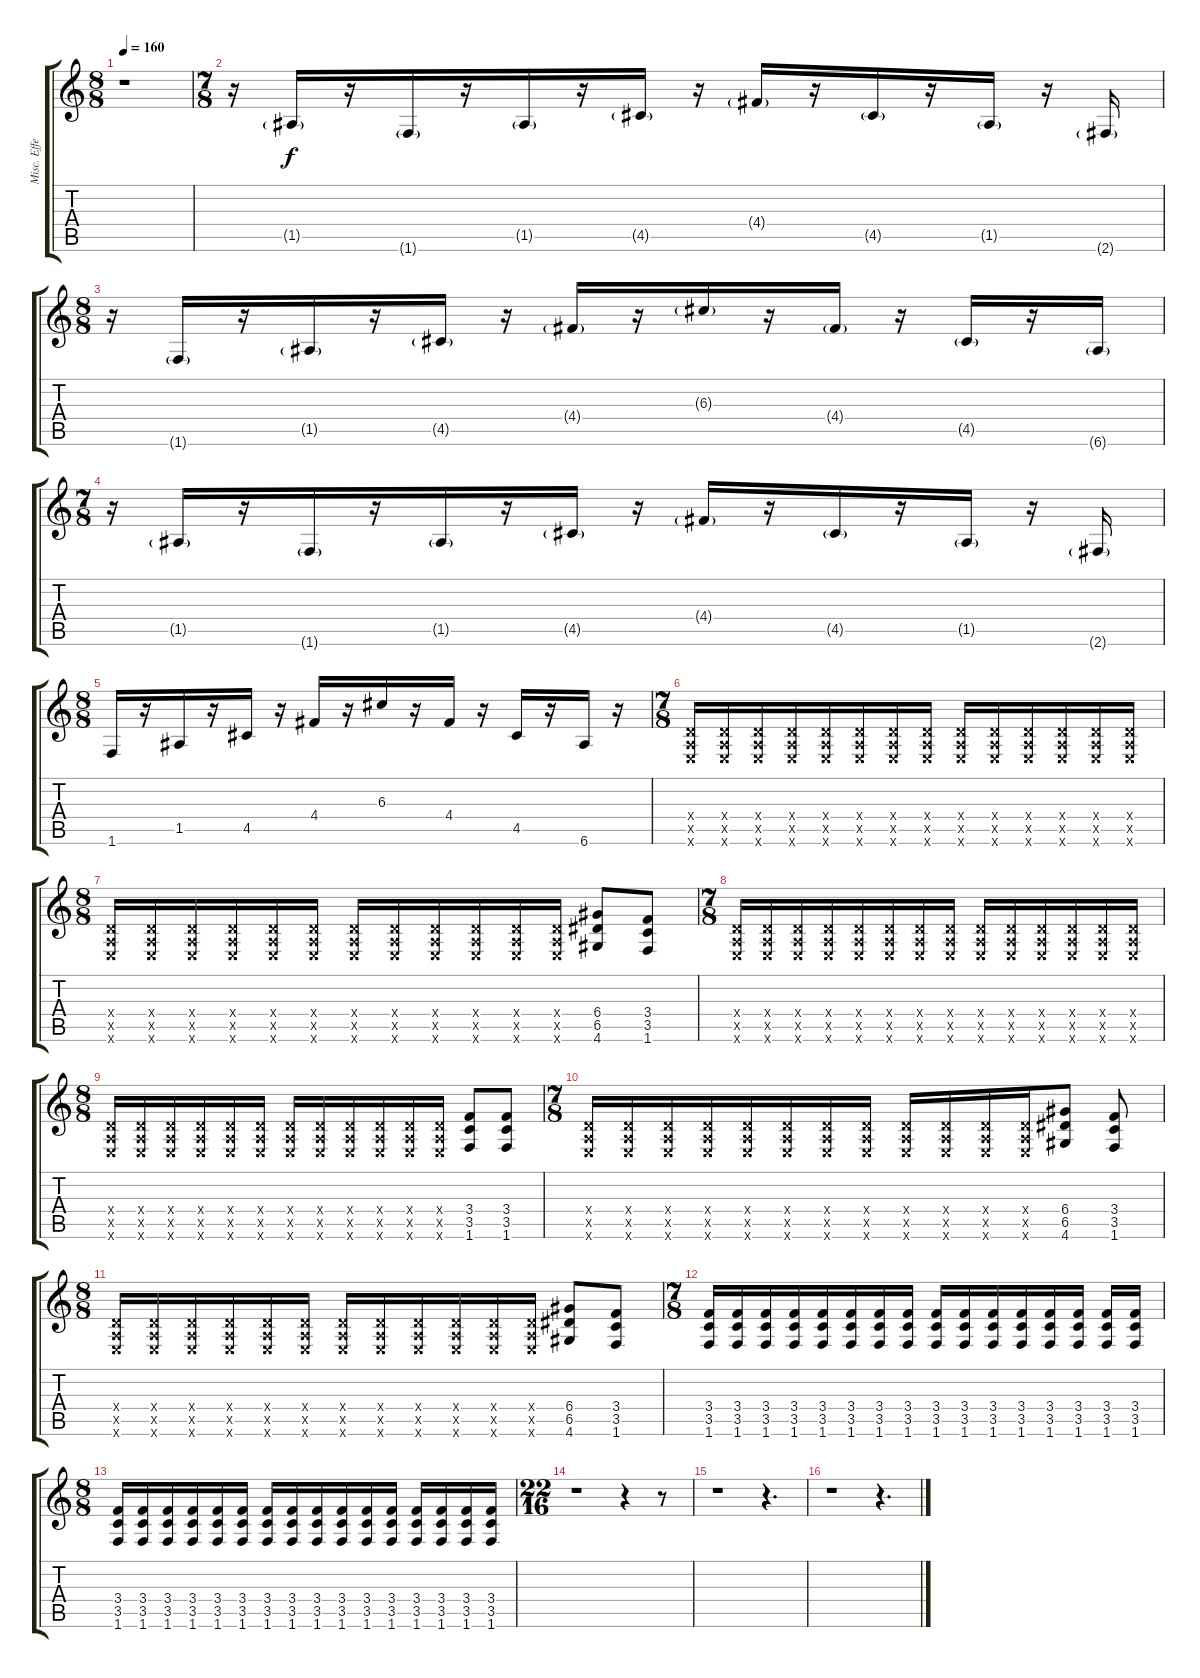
\track ("Misc. Effects" "Misc. Effe") {instrument distortionguitar}
\staff {score tabs}
\tuning (E4 B3 G3 D3 A2 E2) {hide}
\ts (8 8)
\tempo 160
\clef g2
\ks c
r.1{dy f} |
\ts (7 8)
r.16 1.5{g}.16 r.16 1.6{g}.16 r.16 1.5{g}.16 r.16 4.5{g}.16 r.16 4.4{g}.16 r.16 4.5{g}.16 r.16 1.5{g}.16 r.16 2.6{g}.16 |
\ts (8 8)
r.16 1.6{g}.16 r.16 1.5{g}.16 r.16 4.5{g}.16 r.16 4.4{g}.16 r.16 6.3{g}.16 r.16 4.4{g}.16 r.16 4.5{g}.16 r.16 6.6{g}.16 |
\ts (7 8)
r.16 1.5{g}.16 r.16 1.6{g}.16 r.16 1.5{g}.16 r.16 4.5{g}.16 r.16 4.4{g}.16 r.16 4.5{g}.16 r.16 1.5{g}.16 r.16 2.6{g}.16 |
\ts (8 8)
1.6.16 r.16 1.5.16 r.16 4.5.16 r.16 4.4.16 r.16 6.3.16 r.16 4.4.16 r.16 4.5.16 r.16 6.6.16 r.16 |
\ts (7 8)
(0.4{x} 0.5{x} 0.6{x}).16 (0.4{x} 0.5{x} 0.6{x}).16 (0.4{x} 0.5{x} 0.6{x}).16 (0.4{x} 0.5{x} 0.6{x}).16 (0.4{x} 0.5{x} 0.6{x}).16 (0.4{x} 0.5{x} 0.6{x}).16 (0.4{x} 0.5{x} 0.6{x}).16 (0.4{x} 0.5{x} 0.6{x}).16 (0.4{x} 0.5{x} 0.6{x}).16 (0.4{x} 0.5{x} 0.6{x}).16 (0.4{x} 0.5{x} 0.6{x}).16 (0.4{x} 0.5{x} 0.6{x}).16 (0.4{x} 0.5{x} 0.6{x}).16 (0.4{x} 0.5{x} 0.6{x}).16 |
\ts (8 8)
(0.4{x} 0.5{x} 0.6{x}).16 (0.4{x} 0.5{x} 0.6{x}).16 (0.4{x} 0.5{x} 0.6{x}).16 (0.4{x} 0.5{x} 0.6{x}).16 (0.4{x} 0.5{x} 0.6{x}).16 (0.4{x} 0.5{x} 0.6{x}).16 (0.4{x} 0.5{x} 0.6{x}).16 (0.4{x} 0.5{x} 0.6{x}).16 (0.4{x} 0.5{x} 0.6{x}).16 (0.4{x} 0.5{x} 0.6{x}).16 (0.4{x} 0.5{x} 0.6{x}).16 (0.4{x} 0.5{x} 0.6{x}).16 (6.4 6.5 4.6).8 (3.4 3.5 1.6).8 |
\ts (7 8)
(0.4{x} 0.5{x} 0.6{x}).16 (0.4{x} 0.5{x} 0.6{x}).16 (0.4{x} 0.5{x} 0.6{x}).16 (0.4{x} 0.5{x} 0.6{x}).16 (0.4{x} 0.5{x} 0.6{x}).16 (0.4{x} 0.5{x} 0.6{x}).16 (0.4{x} 0.5{x} 0.6{x}).16 (0.4{x} 0.5{x} 0.6{x}).16 (0.4{x} 0.5{x} 0.6{x}).16 (0.4{x} 0.5{x} 0.6{x}).16 (0.4{x} 0.5{x} 0.6{x}).16 (0.4{x} 0.5{x} 0.6{x}).16 (0.4{x} 0.5{x} 0.6{x}).16 (0.4{x} 0.5{x} 0.6{x}).16 |
\ts (8 8)
(0.4{x} 0.5{x} 0.6{x}).16 (0.4{x} 0.5{x} 0.6{x}).16 (0.4{x} 0.5{x} 0.6{x}).16 (0.4{x} 0.5{x} 0.6{x}).16 (0.4{x} 0.5{x} 0.6{x}).16 (0.4{x} 0.5{x} 0.6{x}).16 (0.4{x} 0.5{x} 0.6{x}).16 (0.4{x} 0.5{x} 0.6{x}).16 (0.4{x} 0.5{x} 0.6{x}).16 (0.4{x} 0.5{x} 0.6{x}).16 (0.4{x} 0.5{x} 0.6{x}).16 (0.4{x} 0.5{x} 0.6{x}).16 (3.4 3.5 1.6).8 (3.4 3.5 1.6).8 |
\ts (7 8)
(0.4{x} 0.5{x} 0.6{x}).16 (0.4{x} 0.5{x} 0.6{x}).16 (0.4{x} 0.5{x} 0.6{x}).16 (0.4{x} 0.5{x} 0.6{x}).16 (0.4{x} 0.5{x} 0.6{x}).16 (0.4{x} 0.5{x} 0.6{x}).16 (0.4{x} 0.5{x} 0.6{x}).16 (0.4{x} 0.5{x} 0.6{x}).16 (0.4{x} 0.5{x} 0.6{x}).16 (0.4{x} 0.5{x} 0.6{x}).16 (0.4{x} 0.5{x} 0.6{x}).16 (0.4{x} 0.5{x} 0.6{x}).16 (6.4 6.5 4.6).8 (3.4 3.5 1.6).8 |
\ts (8 8)
(0.4{x} 0.5{x} 0.6{x}).16 (0.4{x} 0.5{x} 0.6{x}).16 (0.4{x} 0.5{x} 0.6{x}).16 (0.4{x} 0.5{x} 0.6{x}).16 (0.4{x} 0.5{x} 0.6{x}).16 (0.4{x} 0.5{x} 0.6{x}).16 (0.4{x} 0.5{x} 0.6{x}).16 (0.4{x} 0.5{x} 0.6{x}).16 (0.4{x} 0.5{x} 0.6{x}).16 (0.4{x} 0.5{x} 0.6{x}).16 (0.4{x} 0.5{x} 0.6{x}).16 (0.4{x} 0.5{x} 0.6{x}).16 (6.4 6.5 4.6).8 (3.4 3.5 1.6).8 |
\ts (7 8)
(3.4 3.5 1.6).16 (3.4 3.5 1.6).16 (3.4 3.5 1.6).16 (3.4 3.5 1.6).16 (3.4 3.5 1.6).16 (3.4 3.5 1.6).16 (3.4 3.5 1.6).16 (3.4 3.5 1.6).16 (3.4 3.5 1.6).16 (3.4 3.5 1.6).16 (3.4 3.5 1.6).16 (3.4 3.5 1.6).16 (3.4 3.5 1.6).16 (3.4 3.5 1.6).16 (3.4 3.5 1.6).16 (3.4 3.5 1.6).16 |
\ts (8 8)
(3.4 3.5 1.6).16 (3.4 3.5 1.6).16 (3.4 3.5 1.6).16 (3.4 3.5 1.6).16 (3.4 3.5 1.6).16 (3.4 3.5 1.6).16 (3.4 3.5 1.6).16 (3.4 3.5 1.6).16 (3.4 3.5 1.6).16 (3.4 3.5 1.6).16 (3.4 3.5 1.6).16 (3.4 3.5 1.6).16 (3.4 3.5 1.6).16 (3.4 3.5 1.6).16 (3.4 3.5 1.6).16 (3.4 3.5 1.6).16 |
\ts (22 16)
r.1 r.4 r.8 |
r.1 r.4{d} |
r.1 r.4{d}
